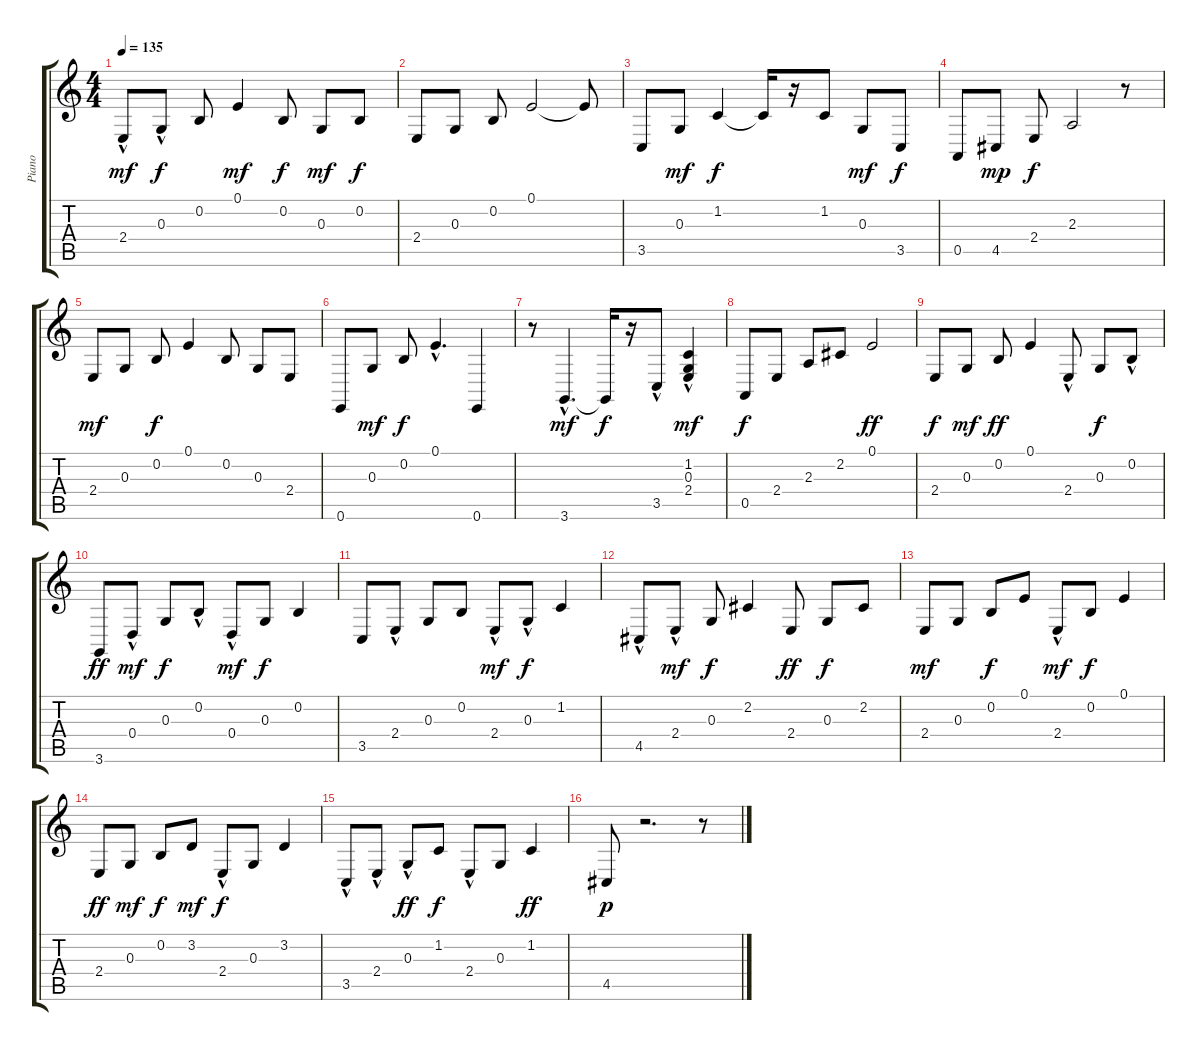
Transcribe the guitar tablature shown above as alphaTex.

\track ("Piano" "Piano") {instrument acousticgrandpiano}
\staff {score tabs}
\tuning (E4 B3 G3 D3 A2 E2) {hide}
\ts (4 4)
\tempo 135
\clef g2
\ks c
2.4{hac}.8{dy mf instrument acousticgrandpiano} 0.3{hac}.8{dy f} 0.2.8 0.1.4{dy mf} 0.2.8{dy f} 0.3.8{dy mf} 0.2.8{dy f} |
2.4.8 0.3.8 0.2.8 0.1.2 0.1{t}.8 |
3.5.8 0.3.8{dy mf} 1.2.4{dy f} 1.2{t}.16 r.16 1.2.8 0.3.8{dy mf} 3.5.8{dy f} |
0.5.8 4.5.8{dy mp} 2.4.8{dy f} 2.3.2 r.8 |
2.4.8{dy mf} 0.3.8 0.2.8{dy f} 0.1.4 0.2.8 0.3.8 2.4.8 |
0.6.8 0.3.8{dy mf} 0.2.8{dy f} 0.1{hac}.4{d} 0.6.4 |
r.8 3.6{hac}.4{d dy mf} 3.6{t}.16{dy f} r.16 3.5{hac}.8 (1.2 0.3{hac} 2.4{hac}).4{dy mf} |
0.5.8{dy f} 2.4.8 2.3.8 2.2.8 0.1.2{dy ff} |
2.4.8{dy f} 0.3.8{dy mf} 0.2.8{dy ff} 0.1.4 2.4{hac}.8 0.3.8{dy f} 0.2{hac}.8 |
3.6.8{dy ff} 0.4{hac}.8{dy mf} 0.3.8{dy f} 0.2{hac}.8 0.4{hac}.8{dy mf} 0.3.8{dy f} 0.2.4 |
3.5.8 2.4{hac}.8 0.3.8 0.2.8 2.4{hac}.8{dy mf} 0.3{hac}.8{dy f} 1.2.4 |
4.5{hac}.8 2.4{hac}.8{dy mf} 0.3.8{dy f} 2.2.4 2.4.8{dy ff} 0.3.8{dy f} 2.2.8 |
2.4.8{dy mf} 0.3.8 0.2.8{dy f} 0.1.8 2.4{hac}.8{dy mf} 0.2.8{dy f} 0.1.4 |
2.4.8{dy ff} 0.3.8{dy mf} 0.2.8{dy f} 3.2.8{dy mf} 2.4{hac}.8{dy f} 0.3.8 3.2.4 |
3.5{hac}.8 2.4{hac}.8 0.3{hac}.8{dy ff} 1.2.8{dy f} 2.4{hac}.8 0.3.8 1.2.4{dy ff} |
4.5.8{dy p} r.2{d} r.8
